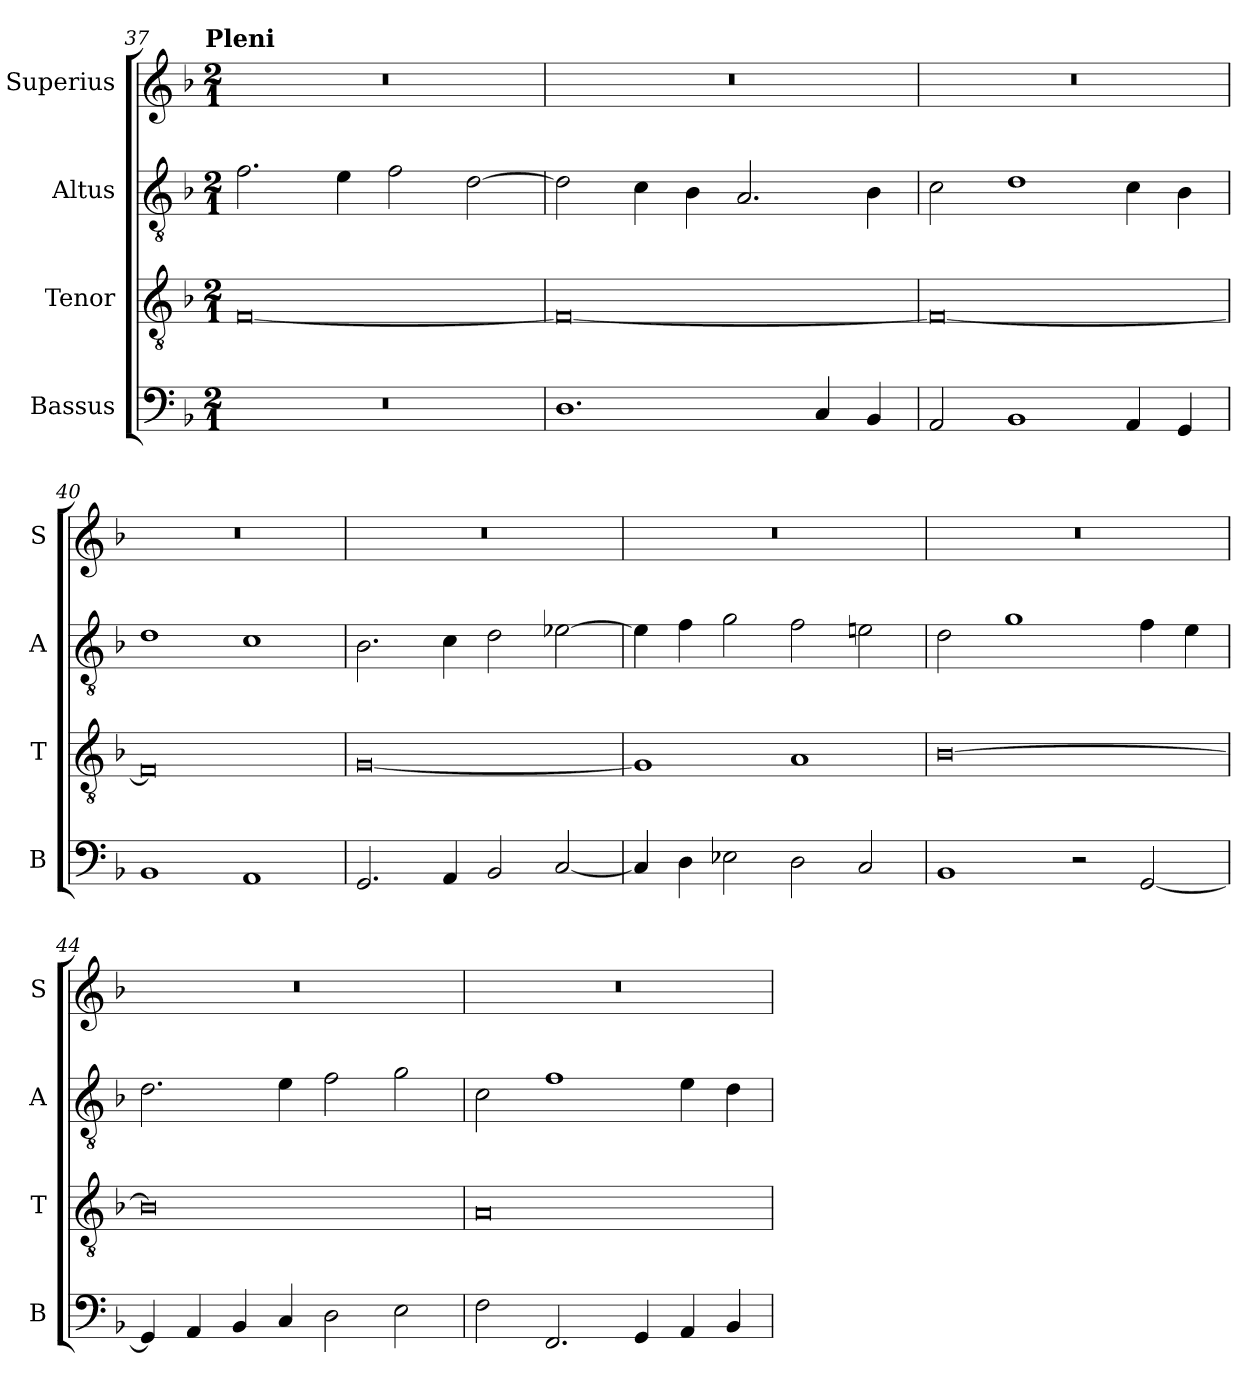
**kern	**kern	**kern	**kern
*part4	*part3	*part2	*part1
*staff4	*staff3	*staff2	*staff1
*I"Bassus	*I"Tenor	*I"Altus	*I"Superius
*I'B	*I'T	*I'A	*I'S
!!LO:LB:g=z
*clefF4	*clefGv2	*clefGv2	*clefG2
*k[b-]	*k[b-]	*k[b-]	*k[b-]
!!LO:TX:omd:t=Pleni
*M2/1	*M2/1	*M2/1	*M2/1
=37	=37	=37	=37
0r	[0F	2.f\	0r
.	.	4e\	.
.	.	2f\	.
.	.	[2d\	.
=38	=38	=38	=38
1.D	0F_	2d\]	0r
.	.	4c\	.
.	.	4B-\	.
.	.	2.A/	.
4C/	.	.	.
4BB-/	.	4B-\	.
=39	=39	=39	=39
2AA/	0F_	2c\	0r
1BB-	.	1d	.
4AA/	.	4c\	.
4GG/	.	4B-\	.
=40	=40	=40	=40
1BB-	0F]	1d	0r
1AA	.	1c	.
=41	=41	=41	=41
2.GG/	[0G	2.B-\	0r
4AA/	.	4c\	.
2BB-/	.	2d\	.
[2C/	.	[2e-X\	.
=42	=42	=42	=42
4C/]	1G]	4e-\]	0r
4D\	.	4f\	.
2E-X\	.	2g\	.
2D\	1A	2f\	.
2C/	.	2en\	.
=43	=43	=43	=43
1BB-	[0B-	2d\	0r
.	.	1g	.
2r	.	.	.
[2GG/	.	4f\	.
.	.	4e\	.
=44	=44	=44	=44
4GG/]	0B-]	2.d\	0r
4AA/	.	.	.
4BB-/	.	.	.
4C/	.	4e\	.
2D\	.	2f\	.
2E\	.	2g\	.
=45	=45	=45	=45
2F\	0A	2c\	0r
2.FF/	.	1f	.
4GG/	.	.	.
4AA/	.	4e\	.
4BB-/	.	4d\	.
=	=	=	=
*-	*-	*-	*-
